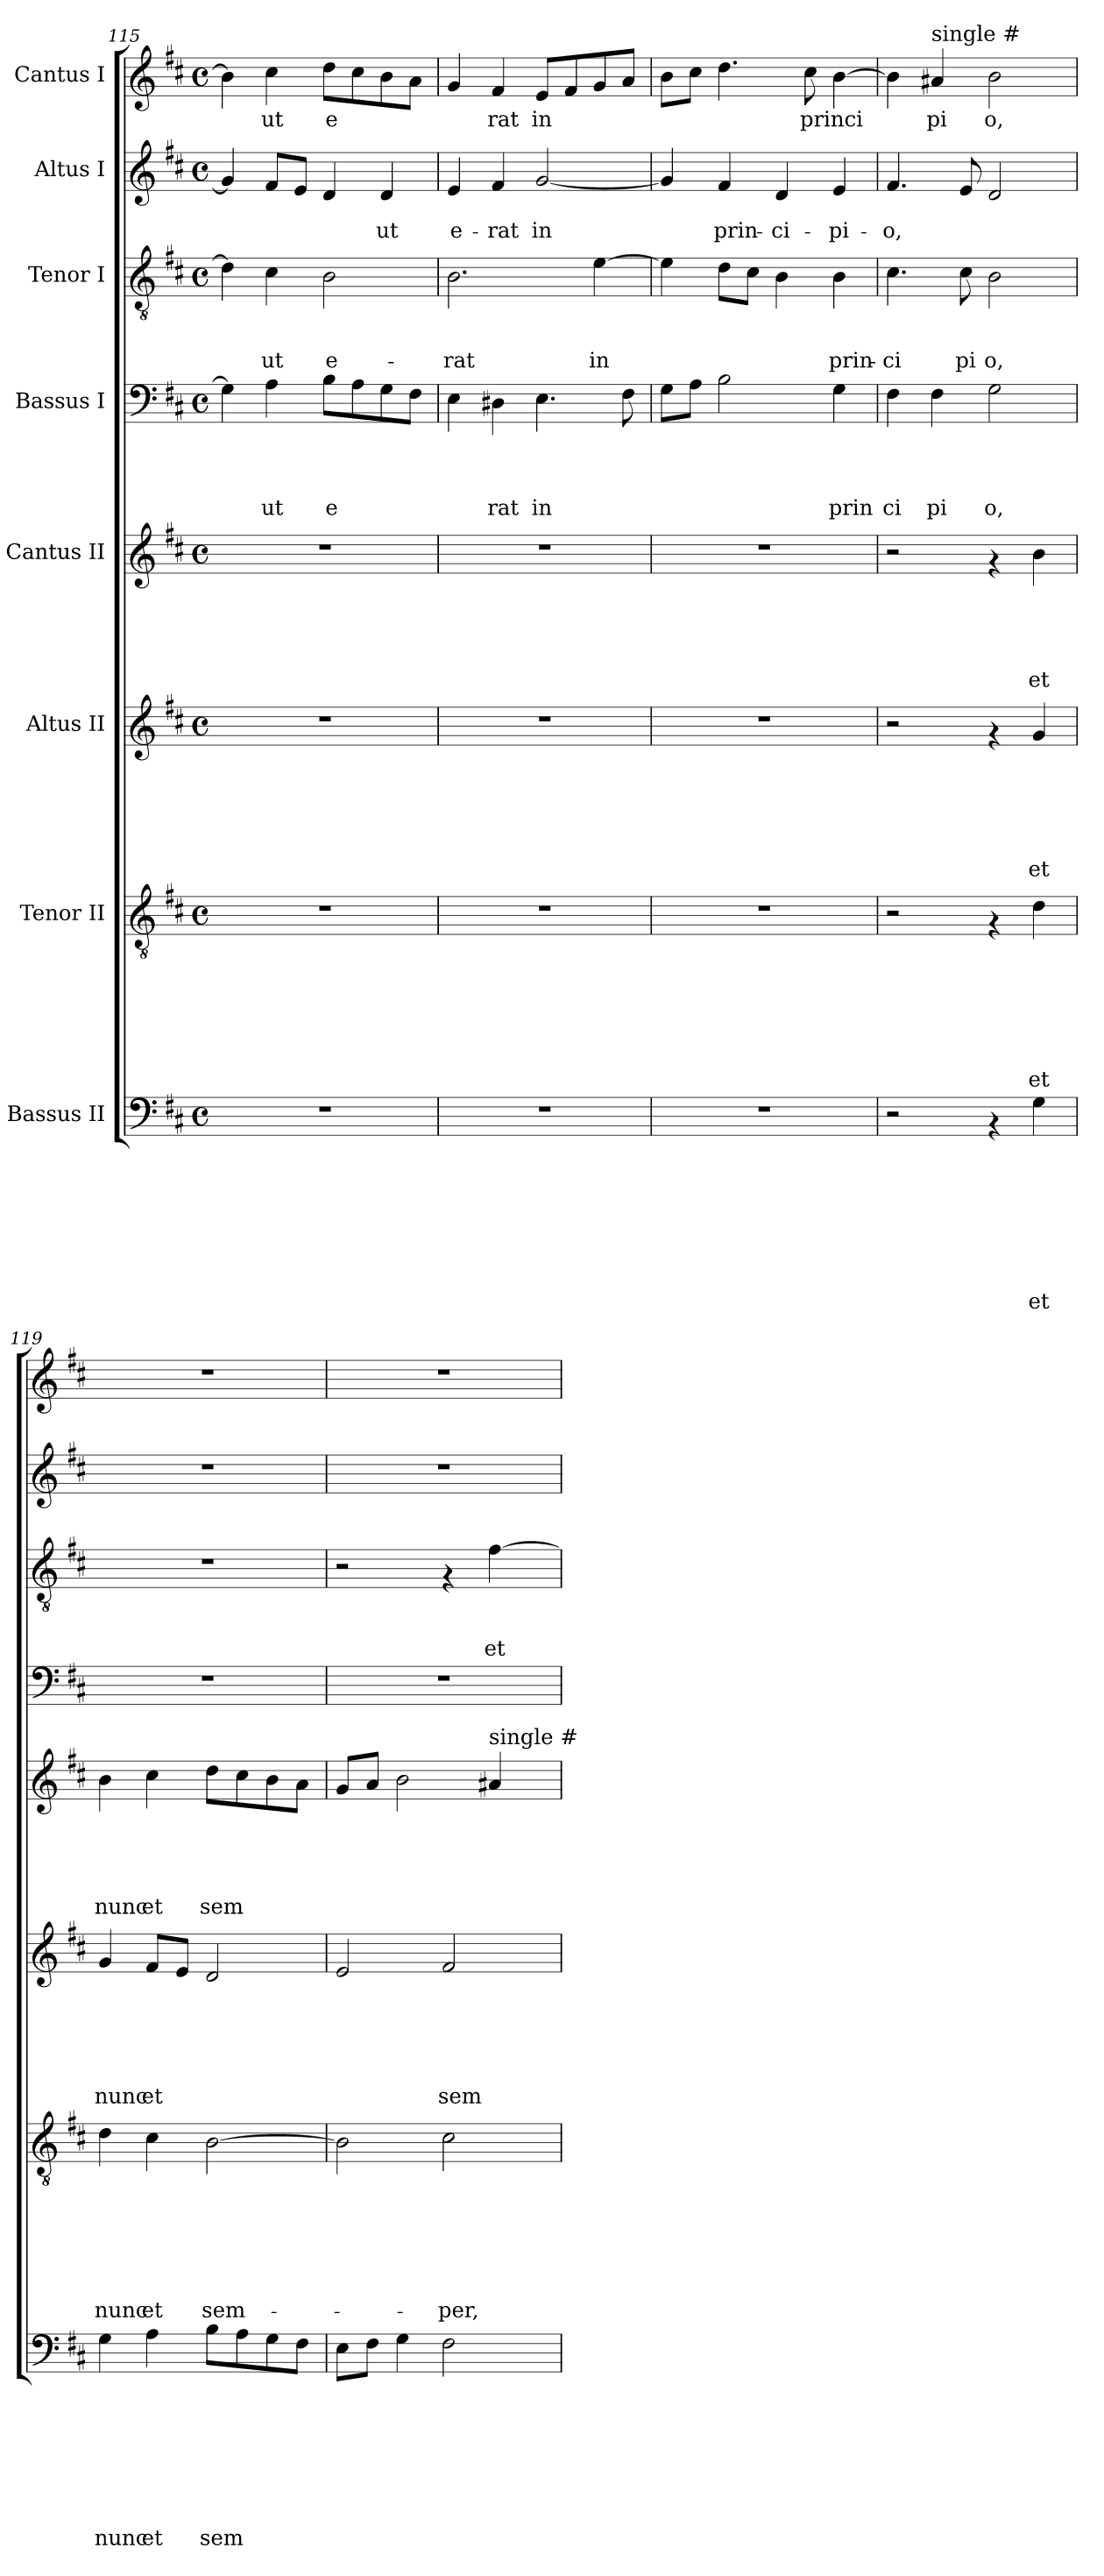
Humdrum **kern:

**kern	**text	**text	**text	**text	**text	**text	**text	**text	**kern	**text	**text	**text	**text	**text	**text	**text	**kern	**text	**text	**text	**text	**text	**text	**kern	**text	**text	**text	**text	**text	**kern	**text	**text	**text	**text	**kern	**text	**text	**text	**kern	**text	**text	**kern	**text
*part8	*part8	*part8	*part8	*part8	*part8	*part8	*part8	*part8	*part7	*part7	*part7	*part7	*part7	*part7	*part7	*part7	*part6	*part6	*part6	*part6	*part6	*part6	*part6	*part5	*part5	*part5	*part5	*part5	*part5	*part4	*part4	*part4	*part4	*part4	*part3	*part3	*part3	*part3	*part2	*part2	*part2	*part1	*part1
*staff8	*staff8	*staff8	*staff8	*staff8	*staff8	*staff8	*staff8	*staff8	*staff7	*staff7	*staff7	*staff7	*staff7	*staff7	*staff7	*staff7	*staff6	*staff6	*staff6	*staff6	*staff6	*staff6	*staff6	*staff5	*staff5	*staff5	*staff5	*staff5	*staff5	*staff4	*staff4	*staff4	*staff4	*staff4	*staff3	*staff3	*staff3	*staff3	*staff2	*staff2	*staff2	*staff1	*staff1
*I"Bassus II	*	*	*	*	*	*	*	*	*I"Tenor II	*	*	*	*	*	*	*	*I"Altus II	*	*	*	*	*	*	*I"Cantus II	*	*	*	*	*	*I"Bassus I	*	*	*	*	*I"Tenor I	*	*	*	*I"Altus I	*	*	*I"Cantus I	*
*clefF4	*	*	*	*	*	*	*	*	*clefGv2	*	*	*	*	*	*	*	*clefG2	*	*	*	*	*	*	*clefG2	*	*	*	*	*	*clefF4	*	*	*	*	*clefGv2	*	*	*	*clefG2	*	*	*clefG2	*
*k[f#c#]	*	*	*	*	*	*	*	*	*k[f#c#]	*	*	*	*	*	*	*	*k[f#c#]	*	*	*	*	*	*	*k[f#c#]	*	*	*	*	*	*k[f#c#]	*	*	*	*	*k[f#c#]	*	*	*	*k[f#c#]	*	*	*k[f#c#]	*
*D:	*	*	*	*	*	*	*	*	*D:	*	*	*	*	*	*	*	*D:	*	*	*	*	*	*	*D:	*	*	*	*	*	*D:	*	*	*	*	*D:	*	*	*	*D:	*	*	*D:	*
*M4/4	*	*	*	*	*	*	*	*	*M4/4	*	*	*	*	*	*	*	*M4/4	*	*	*	*	*	*	*M4/4	*	*	*	*	*	*M4/4	*	*	*	*	*M4/4	*	*	*	*M4/4	*	*	*M4/4	*
*met(c)	*	*	*	*	*	*	*	*	*met(c)	*	*	*	*	*	*	*	*met(c)	*	*	*	*	*	*	*met(c)	*	*	*	*	*	*met(c)	*	*	*	*	*met(c)	*	*	*	*met(c)	*	*	*met(c)	*
=115	=115	=115	=115	=115	=115	=115	=115	=115	=115	=115	=115	=115	=115	=115	=115	=115	=115	=115	=115	=115	=115	=115	=115	=115	=115	=115	=115	=115	=115	=115	=115	=115	=115	=115	=115	=115	=115	=115	=115	=115	=115	=115	=115
1r	.	.	.	.	.	.	.	.	1r	.	.	.	.	.	.	.	1r	.	.	.	.	.	.	1r	.	.	.	.	.	4G\]	.	.	.	.	4d\]	.	.	.	4g/]	.	.	4b\]	.
!	!	!	!	!	!	!	!	!	!	!	!	!	!	!	!	!	!	!	!	!	!	!	!	!	!	!	!	!	!	!	!	!	!	!LO:LY:b	!	!	!	!LO:LY:b	!	!	!	!	!LO:LY:b
.	.	.	.	.	.	.	.	.	.	.	.	.	.	.	.	.	.	.	.	.	.	.	.	.	.	.	.	.	.	4A\	.	.	.	ut	4c#\	.	.	-ut	8f#/L	.	.	4cc#\	ut
.	.	.	.	.	.	.	.	.	.	.	.	.	.	.	.	.	.	.	.	.	.	.	.	.	.	.	.	.	.	.	.	.	.	.	.	.	.	.	8e/J	.	.	.	.
!	!	!	!	!	!	!	!	!	!	!	!	!	!	!	!	!	!	!	!	!	!	!	!	!	!	!	!	!	!	!	!	!	!	!LO:LY:b	!	!	!	!LO:LY:b	!	!	!	!	!LO:LY:b
.	.	.	.	.	.	.	.	.	.	.	.	.	.	.	.	.	.	.	.	.	.	.	.	.	.	.	.	.	.	8B\L	.	.	.	e	2B\	.	.	e-	4d/	.	.	8dd\L	e
.	.	.	.	.	.	.	.	.	.	.	.	.	.	.	.	.	.	.	.	.	.	.	.	.	.	.	.	.	.	8A\	.	.	.	.	.	.	.	.	.	.	.	8cc#\	.
!	!	!	!	!	!	!	!	!	!	!	!	!	!	!	!	!	!	!	!	!	!	!	!	!	!	!	!	!	!	!	!	!	!	!	!	!	!	!	!	!	!LO:LY:b	!	!
.	.	.	.	.	.	.	.	.	.	.	.	.	.	.	.	.	.	.	.	.	.	.	.	.	.	.	.	.	.	8G\	.	.	.	.	.	.	.	.	4d/	.	-ut	8b\	.
.	.	.	.	.	.	.	.	.	.	.	.	.	.	.	.	.	.	.	.	.	.	.	.	.	.	.	.	.	.	8F#\J	.	.	.	.	.	.	.	.	.	.	.	8a\J	.
=116	=116	=116	=116	=116	=116	=116	=116	=116	=116	=116	=116	=116	=116	=116	=116	=116	=116	=116	=116	=116	=116	=116	=116	=116	=116	=116	=116	=116	=116	=116	=116	=116	=116	=116	=116	=116	=116	=116	=116	=116	=116	=116	=116
!	!	!	!	!	!	!	!	!	!	!	!	!	!	!	!	!	!	!	!	!	!	!	!	!	!	!	!	!	!	!	!	!	!	!	!	!	!	!LO:LY:b	!	!	!LO:LY:b	!	!
1r	.	.	.	.	.	.	.	.	1r	.	.	.	.	.	.	.	1r	.	.	.	.	.	.	1r	.	.	.	.	.	4E\	.	.	.	.	2.B\	.	.	-rat	4e/	.	e-	4g/	.
!	!	!	!	!	!	!	!	!	!	!	!	!	!	!	!	!	!	!	!	!	!	!	!	!	!	!	!	!	!	!	!	!	!	!LO:LY:b	!	!	!	!	!	!	!LO:LY:b	!	!LO:LY:b
.	.	.	.	.	.	.	.	.	.	.	.	.	.	.	.	.	.	.	.	.	.	.	.	.	.	.	.	.	.	4D#X\	.	.	.	rat	.	.	.	.	4f#/	.	-rat	4f#/	rat
!	!	!	!	!	!	!	!	!	!	!	!	!	!	!	!	!	!	!	!	!	!	!	!	!	!	!	!	!	!	!	!	!	!	!LO:LY:b	!	!	!	!	!	!	!LO:LY:b	!	!LO:LY:b
.	.	.	.	.	.	.	.	.	.	.	.	.	.	.	.	.	.	.	.	.	.	.	.	.	.	.	.	.	.	4.E\	.	.	.	in	.	.	.	.	[<2g/	.	in	8e/L	in
.	.	.	.	.	.	.	.	.	.	.	.	.	.	.	.	.	.	.	.	.	.	.	.	.	.	.	.	.	.	.	.	.	.	.	.	.	.	.	.	.	.	8f#/	.
!	!	!	!	!	!	!	!	!	!	!	!	!	!	!	!	!	!	!	!	!	!	!	!	!	!	!	!	!	!	!	!	!	!	!	!	!	!	!LO:LY:b	!	!	!	!	!
.	.	.	.	.	.	.	.	.	.	.	.	.	.	.	.	.	.	.	.	.	.	.	.	.	.	.	.	.	.	.	.	.	.	.	[>4e\	.	.	in	.	.	.	8g/	.
.	.	.	.	.	.	.	.	.	.	.	.	.	.	.	.	.	.	.	.	.	.	.	.	.	.	.	.	.	.	8F#\	.	.	.	.	.	.	.	.	.	.	.	8a/J	.
=117	=117	=117	=117	=117	=117	=117	=117	=117	=117	=117	=117	=117	=117	=117	=117	=117	=117	=117	=117	=117	=117	=117	=117	=117	=117	=117	=117	=117	=117	=117	=117	=117	=117	=117	=117	=117	=117	=117	=117	=117	=117	=117	=117
1r	.	.	.	.	.	.	.	.	1r	.	.	.	.	.	.	.	1r	.	.	.	.	.	.	1r	.	.	.	.	.	8G\L	.	.	.	.	4e\]	.	.	.	4g/]	.	.	8b\L	.
.	.	.	.	.	.	.	.	.	.	.	.	.	.	.	.	.	.	.	.	.	.	.	.	.	.	.	.	.	.	8A\J	.	.	.	.	.	.	.	.	.	.	.	8cc#\J	.
!	!	!	!	!	!	!	!	!	!	!	!	!	!	!	!	!	!	!	!	!	!	!	!	!	!	!	!	!	!	!	!	!	!	!	!	!	!	!	!	!	!LO:LY:b	!	!
.	.	.	.	.	.	.	.	.	.	.	.	.	.	.	.	.	.	.	.	.	.	.	.	.	.	.	.	.	.	2B\	.	.	.	.	8d\L	.	.	.	4f#/	.	prin-	4.dd\	.
.	.	.	.	.	.	.	.	.	.	.	.	.	.	.	.	.	.	.	.	.	.	.	.	.	.	.	.	.	.	.	.	.	.	.	8c#\J	.	.	.	.	.	.	.	.
!	!	!	!	!	!	!	!	!	!	!	!	!	!	!	!	!	!	!	!	!	!	!	!	!	!	!	!	!	!	!	!	!	!	!	!	!	!	!	!	!	!LO:LY:b	!	!
.	.	.	.	.	.	.	.	.	.	.	.	.	.	.	.	.	.	.	.	.	.	.	.	.	.	.	.	.	.	.	.	.	.	.	4B\	.	.	.	4d/	.	-ci-	.	.
!	!	!	!	!	!	!	!	!	!	!	!	!	!	!	!	!	!	!	!	!	!	!	!	!	!	!	!	!	!	!	!	!	!	!	!	!	!	!	!	!	!	!	!LO:LY:b
.	.	.	.	.	.	.	.	.	.	.	.	.	.	.	.	.	.	.	.	.	.	.	.	.	.	.	.	.	.	.	.	.	.	.	.	.	.	.	.	.	.	8cc#\	princi
!	!	!	!	!	!	!	!	!	!	!	!	!	!	!	!	!	!	!	!	!	!	!	!	!	!	!	!	!	!	!	!	!	!	!LO:LY:b	!	!	!	!LO:LY:b	!	!	!LO:LY:b	!	!
.	.	.	.	.	.	.	.	.	.	.	.	.	.	.	.	.	.	.	.	.	.	.	.	.	.	.	.	.	.	4G\	.	.	.	prin	4B\	.	.	prin-	4e/	.	-pi-	[<4b\	.
!!LO:PB:g=z
=118	=118	=118	=118	=118	=118	=118	=118	=118	=118	=118	=118	=118	=118	=118	=118	=118	=118	=118	=118	=118	=118	=118	=118	=118	=118	=118	=118	=118	=118	=118	=118	=118	=118	=118	=118	=118	=118	=118	=118	=118	=118	=118	=118
!	!	!	!	!	!	!	!	!	!	!	!	!	!	!	!	!	!	!	!	!	!	!	!	!	!	!	!	!	!	!	!	!	!	!LO:LY:b	!	!	!	!LO:LY:b	!	!	!LO:LY:b	!	!
2r	.	.	.	.	.	.	.	.	2r	.	.	.	.	.	.	.	2r	.	.	.	.	.	.	2r	.	.	.	.	.	4F#\	.	.	.	ci	4.c#\	.	.	-ci	4.f#/	.	-o,	4b\]	.
!	!	!	!	!	!	!	!	!	!	!	!	!	!	!	!	!	!	!	!	!	!	!	!	!	!	!	!	!	!	!	!	!	!	!	!	!	!	!	!	!	!	!LO:TX:a:t=single #	!
!	!	!	!	!	!	!	!	!	!	!	!	!	!	!	!	!	!	!	!	!	!	!	!	!	!	!	!	!	!	!	!	!	!	!LO:LY:b	!	!	!	!	!	!	!	!	!LO:LY:b
.	.	.	.	.	.	.	.	.	.	.	.	.	.	.	.	.	.	.	.	.	.	.	.	.	.	.	.	.	.	4F#\	.	.	.	pi	.	.	.	.	.	.	.	4a#/	pi
!	!	!	!	!	!	!	!	!	!	!	!	!	!	!	!	!	!	!	!	!	!	!	!	!	!	!	!	!	!	!	!	!	!	!	!	!	!	!LO:LY:b	!	!	!	!	!
.	.	.	.	.	.	.	.	.	.	.	.	.	.	.	.	.	.	.	.	.	.	.	.	.	.	.	.	.	.	.	.	.	.	.	8c#\	.	.	pi	8e/	.	.	.	.
!	!	!	!	!	!	!	!	!	!	!	!	!	!	!	!	!	!	!	!	!	!	!	!	!	!	!	!	!	!	!	!	!	!	!LO:LY:b	!	!	!	!LO:LY:b	!	!	!	!	!LO:LY:b
4rAA	.	.	.	.	.	.	.	.	4rF	.	.	.	.	.	.	.	4rf	.	.	.	.	.	.	4rf	.	.	.	.	.	2G\	.	.	.	o,	2B\	.	.	o,	2d/	.	.	2b\	o,
!	!	!	!	!	!	!	!	!LO:LY:b	!	!	!	!	!	!	!	!LO:LY:b	!	!	!	!	!	!	!LO:LY:b	!	!	!	!	!	!LO:LY:b	!	!	!	!	!	!	!	!	!	!	!	!	!	!
4G\	.	.	.	.	.	.	.	et	4d\	.	.	.	.	.	.	et	4g/	.	.	.	.	.	et	4b\	.	.	.	.	et	.	.	.	.	.	.	.	.	.	.	.	.	.	.
=119	=119	=119	=119	=119	=119	=119	=119	=119	=119	=119	=119	=119	=119	=119	=119	=119	=119	=119	=119	=119	=119	=119	=119	=119	=119	=119	=119	=119	=119	=119	=119	=119	=119	=119	=119	=119	=119	=119	=119	=119	=119	=119	=119
!	!	!	!	!	!	!	!	!LO:LY:b	!	!	!	!	!	!	!	!LO:LY:b	!	!	!	!	!	!	!LO:LY:b	!	!	!	!	!	!LO:LY:b	!	!	!	!	!	!	!	!	!	!	!	!	!	!
4G\	.	.	.	.	.	.	.	nunc	4d\	.	.	.	.	.	.	nunc	4g/	.	.	.	.	.	nunc	4b\	.	.	.	.	nunc	1r	.	.	.	.	1r	.	.	.	1r	.	.	1r	.
!	!	!	!	!	!	!	!	!LO:LY:b	!	!	!	!	!	!	!	!LO:LY:b	!	!	!	!	!	!	!LO:LY:b	!	!	!	!	!	!LO:LY:b	!	!	!	!	!	!	!	!	!	!	!	!	!	!
4A\	.	.	.	.	.	.	.	et	4c#\	.	.	.	.	.	.	et	8f#/L	.	.	.	.	.	et	4cc#\	.	.	.	.	et	.	.	.	.	.	.	.	.	.	.	.	.	.	.
.	.	.	.	.	.	.	.	.	.	.	.	.	.	.	.	.	8e/J	.	.	.	.	.	.	.	.	.	.	.	.	.	.	.	.	.	.	.	.	.	.	.	.	.	.
!	!	!	!	!	!	!	!	!LO:LY:b	!	!	!	!	!	!	!	!LO:LY:b	!	!	!	!	!	!	!	!	!	!	!	!	!LO:LY:b	!	!	!	!	!	!	!	!	!	!	!	!	!	!
8B\L	.	.	.	.	.	.	.	sem	[>2B\	.	.	.	.	.	.	sem-	2d/	.	.	.	.	.	.	8dd\L	.	.	.	.	sem	.	.	.	.	.	.	.	.	.	.	.	.	.	.
8A\	.	.	.	.	.	.	.	.	.	.	.	.	.	.	.	.	.	.	.	.	.	.	.	8cc#\	.	.	.	.	.	.	.	.	.	.	.	.	.	.	.	.	.	.	.
8G\	.	.	.	.	.	.	.	.	.	.	.	.	.	.	.	.	.	.	.	.	.	.	.	8b\	.	.	.	.	.	.	.	.	.	.	.	.	.	.	.	.	.	.	.
8F#\J	.	.	.	.	.	.	.	.	.	.	.	.	.	.	.	.	.	.	.	.	.	.	.	8a\J	.	.	.	.	.	.	.	.	.	.	.	.	.	.	.	.	.	.	.
=120	=120	=120	=120	=120	=120	=120	=120	=120	=120	=120	=120	=120	=120	=120	=120	=120	=120	=120	=120	=120	=120	=120	=120	=120	=120	=120	=120	=120	=120	=120	=120	=120	=120	=120	=120	=120	=120	=120	=120	=120	=120	=120	=120
8E\L	.	.	.	.	.	.	.	.	2B\]	.	.	.	.	.	.	.	2e/	.	.	.	.	.	.	8g/L	.	.	.	.	.	1r	.	.	.	.	2r	.	.	.	1r	.	.	1r	.
8F#\J	.	.	.	.	.	.	.	.	.	.	.	.	.	.	.	.	.	.	.	.	.	.	.	8a/J	.	.	.	.	.	.	.	.	.	.	.	.	.	.	.	.	.	.	.
4G\	.	.	.	.	.	.	.	.	.	.	.	.	.	.	.	.	.	.	.	.	.	.	.	2b\	.	.	.	.	.	.	.	.	.	.	.	.	.	.	.	.	.	.	.
!	!	!	!	!	!	!	!	!	!	!	!	!	!	!	!	!LO:LY:b	!	!	!	!	!	!	!LO:LY:b	!	!	!	!	!	!	!	!	!	!	!	!	!	!	!	!	!	!	!	!
2F#\	.	.	.	.	.	.	.	.	2c#\	.	.	.	.	.	.	-per,	2f#/	.	.	.	.	.	sem	.	.	.	.	.	.	.	.	.	.	.	4rF	.	.	.	.	.	.	.	.
!	!	!	!	!	!	!	!	!	!	!	!	!	!	!	!	!	!	!	!	!	!	!	!	!LO:TX:a:t=single #	!	!	!	!	!	!	!	!	!	!	!	!	!	!	!	!	!	!	!
!	!	!	!	!	!	!	!	!	!	!	!	!	!	!	!	!	!	!	!	!	!	!	!	!	!	!	!	!	!	!	!	!	!	!	!	!	!	!LO:LY:b	!	!	!	!	!
.	.	.	.	.	.	.	.	.	.	.	.	.	.	.	.	.	.	.	.	.	.	.	.	4a#/	.	.	.	.	.	.	.	.	.	.	[>4f#\	.	.	et	.	.	.	.	.
=	=	=	=	=	=	=	=	=	=	=	=	=	=	=	=	=	=	=	=	=	=	=	=	=	=	=	=	=	=	=	=	=	=	=	=	=	=	=	=	=	=	=	=
*-	*-	*-	*-	*-	*-	*-	*-	*-	*-	*-	*-	*-	*-	*-	*-	*-	*-	*-	*-	*-	*-	*-	*-	*-	*-	*-	*-	*-	*-	*-	*-	*-	*-	*-	*-	*-	*-	*-	*-	*-	*-	*-	*-
